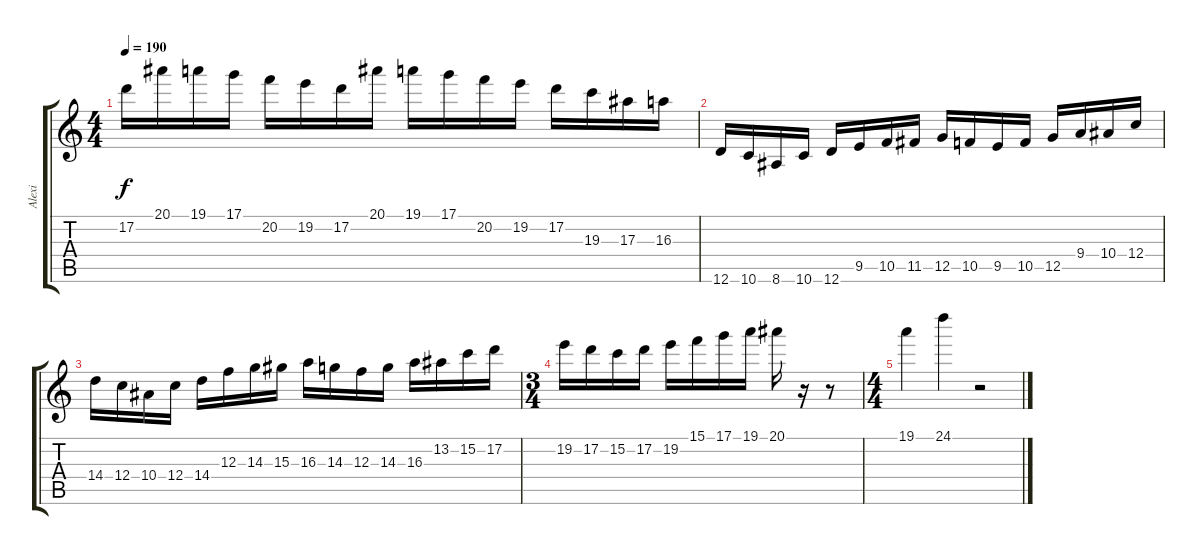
\track ("Alexi" "Alexi") {instrument distortionguitar}
\staff {score tabs}
\tuning (D4 A3 F3 C3 G2 D2) {hide}
\ts (4 4)
\tempo 190
\clef g2
\ks c
17.2.16{dy f} 20.1.16 19.1.16 17.1.16 20.2.16 19.2.16 17.2.16 20.1.16 19.1.16 17.1.16 20.2.16 19.2.16 17.2.16 19.3.16 17.3.16 16.3.16 |
12.6.16 10.6.16 8.6.16 10.6.16 12.6.16 9.5.16 10.5.16 11.5.16 12.5.16 10.5.16 9.5.16 10.5.16 12.5.16 9.4.16 10.4.16 12.4.16 |
14.4.16 12.4.16 10.4.16 12.4.16 14.4.16 12.3.16 14.3.16 15.3.16 16.3.16 14.3.16 12.3.16 14.3.16 16.3.16 13.2.16 15.2.16 17.2.16 |
\ts (3 4)
19.2.16 17.2.16 15.2.16 17.2.16 19.2.16 15.1.16 17.1.16 19.1.16 20.1.16 r.16 r.8 |
\ts (4 4)
19.1.4 24.1.4 r.2
